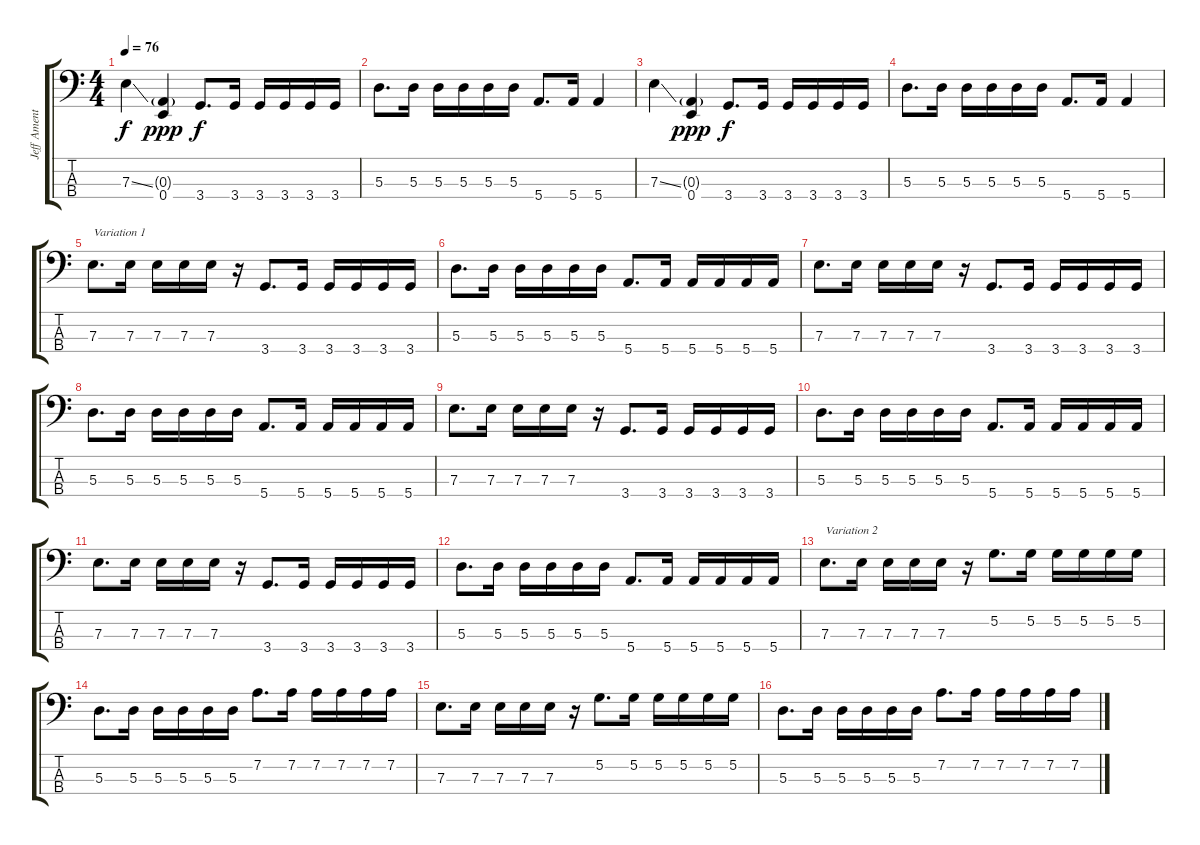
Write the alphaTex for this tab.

\track ("Jeff Ament" "Jeff Ament") {instrument electricbassfinger}
\staff {score tabs}
\tuning (G2 D2 A1 E1) {hide}
\ts (4 4)
\tempo 76
\clef f4
\ks c
7.3{ss}.4{dy f} (0.3{g} 0.4).4{dy ppp} 3.4.8{d dy f} 3.4.16 3.4.16 3.4.16 3.4.16 3.4.16 |
5.3.8{d} 5.3.16 5.3.16 5.3.16 5.3.16 5.3.16 5.4.8{d} 5.4.16 5.4.4 |
7.3{ss}.4 (0.3{g} 0.4).4{dy ppp} 3.4.8{d dy f} 3.4.16 3.4.16 3.4.16 3.4.16 3.4.16 |
5.3.8{d} 5.3.16 5.3.16 5.3.16 5.3.16 5.3.16 5.4.8{d} 5.4.16 5.4.4 |
7.3.8{d txt "Variation 1"} 7.3.16 7.3.16 7.3.16 7.3.16 r.16 3.4.8{d} 3.4.16 3.4.16 3.4.16 3.4.16 3.4.16 |
5.3.8{d} 5.3.16 5.3.16 5.3.16 5.3.16 5.3.16 5.4.8{d} 5.4.16 5.4.16 5.4.16 5.4.16 5.4.16 |
7.3.8{d} 7.3.16 7.3.16 7.3.16 7.3.16 r.16 3.4.8{d} 3.4.16 3.4.16 3.4.16 3.4.16 3.4.16 |
5.3.8{d} 5.3.16 5.3.16 5.3.16 5.3.16 5.3.16 5.4.8{d} 5.4.16 5.4.16 5.4.16 5.4.16 5.4.16 |
7.3.8{d} 7.3.16 7.3.16 7.3.16 7.3.16 r.16 3.4.8{d} 3.4.16 3.4.16 3.4.16 3.4.16 3.4.16 |
5.3.8{d} 5.3.16 5.3.16 5.3.16 5.3.16 5.3.16 5.4.8{d} 5.4.16 5.4.16 5.4.16 5.4.16 5.4.16 |
7.3.8{d} 7.3.16 7.3.16 7.3.16 7.3.16 r.16 3.4.8{d} 3.4.16 3.4.16 3.4.16 3.4.16 3.4.16 |
5.3.8{d} 5.3.16 5.3.16 5.3.16 5.3.16 5.3.16 5.4.8{d} 5.4.16 5.4.16 5.4.16 5.4.16 5.4.16 |
7.3.8{d txt "Variation 2"} 7.3.16 7.3.16 7.3.16 7.3.16 r.16 5.2.8{d} 5.2.16 5.2.16 5.2.16 5.2.16 5.2.16 |
5.3.8{d} 5.3.16 5.3.16 5.3.16 5.3.16 5.3.16 7.2.8{d} 7.2.16 7.2.16 7.2.16 7.2.16 7.2.16 |
7.3.8{d} 7.3.16 7.3.16 7.3.16 7.3.16 r.16 5.2.8{d} 5.2.16 5.2.16 5.2.16 5.2.16 5.2.16 |
5.3.8{d} 5.3.16 5.3.16 5.3.16 5.3.16 5.3.16 7.2.8{d} 7.2.16 7.2.16 7.2.16 7.2.16 7.2.16
